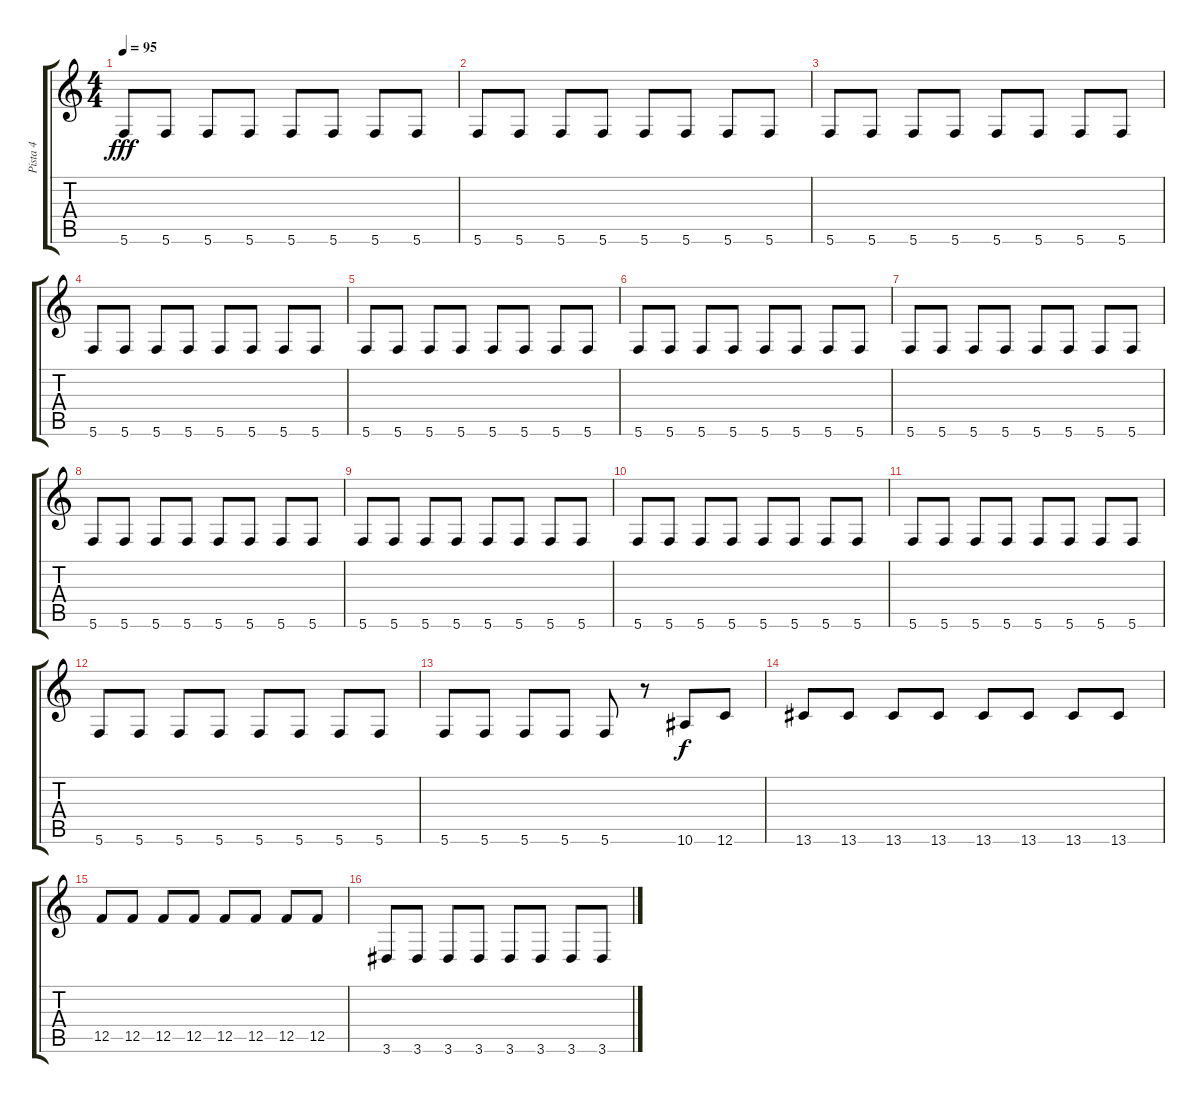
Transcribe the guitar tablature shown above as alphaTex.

\track ("Pista 4" "Pista 4") {instrument electricbassfinger}
\staff {score tabs}
\tuning (C4 G3 Eb3 Bb2 F2 C2) {hide}
\ts (4 4)
\tempo 95
\clef g2
\ks c
5.6.8{dy fff} 5.6.8 5.6.8 5.6.8 5.6.8 5.6.8 5.6.8 5.6.8 |
5.6.8 5.6.8 5.6.8 5.6.8 5.6.8 5.6.8 5.6.8 5.6.8 |
5.6.8 5.6.8 5.6.8 5.6.8 5.6.8 5.6.8 5.6.8 5.6.8 |
5.6.8 5.6.8 5.6.8 5.6.8 5.6.8 5.6.8 5.6.8 5.6.8 |
5.6.8 5.6.8 5.6.8 5.6.8 5.6.8 5.6.8 5.6.8 5.6.8 |
5.6.8 5.6.8 5.6.8 5.6.8 5.6.8 5.6.8 5.6.8 5.6.8 |
5.6.8 5.6.8 5.6.8 5.6.8 5.6.8 5.6.8 5.6.8 5.6.8 |
5.6.8 5.6.8 5.6.8 5.6.8 5.6.8 5.6.8 5.6.8 5.6.8 |
5.6.8 5.6.8 5.6.8 5.6.8 5.6.8 5.6.8 5.6.8 5.6.8 |
5.6.8 5.6.8 5.6.8 5.6.8 5.6.8 5.6.8 5.6.8 5.6.8 |
5.6.8 5.6.8 5.6.8 5.6.8 5.6.8 5.6.8 5.6.8 5.6.8 |
5.6.8 5.6.8 5.6.8 5.6.8 5.6.8 5.6.8 5.6.8 5.6.8 |
5.6.8 5.6.8 5.6.8 5.6.8 5.6.8 r.8 10.6.8{dy f} 12.6.8 |
13.6.8 13.6.8 13.6.8 13.6.8 13.6.8 13.6.8 13.6.8 13.6.8 |
12.5.8 12.5.8 12.5.8 12.5.8 12.5.8 12.5.8 12.5.8 12.5.8 |
3.6.8 3.6.8 3.6.8 3.6.8 3.6.8 3.6.8 3.6.8 3.6.8
